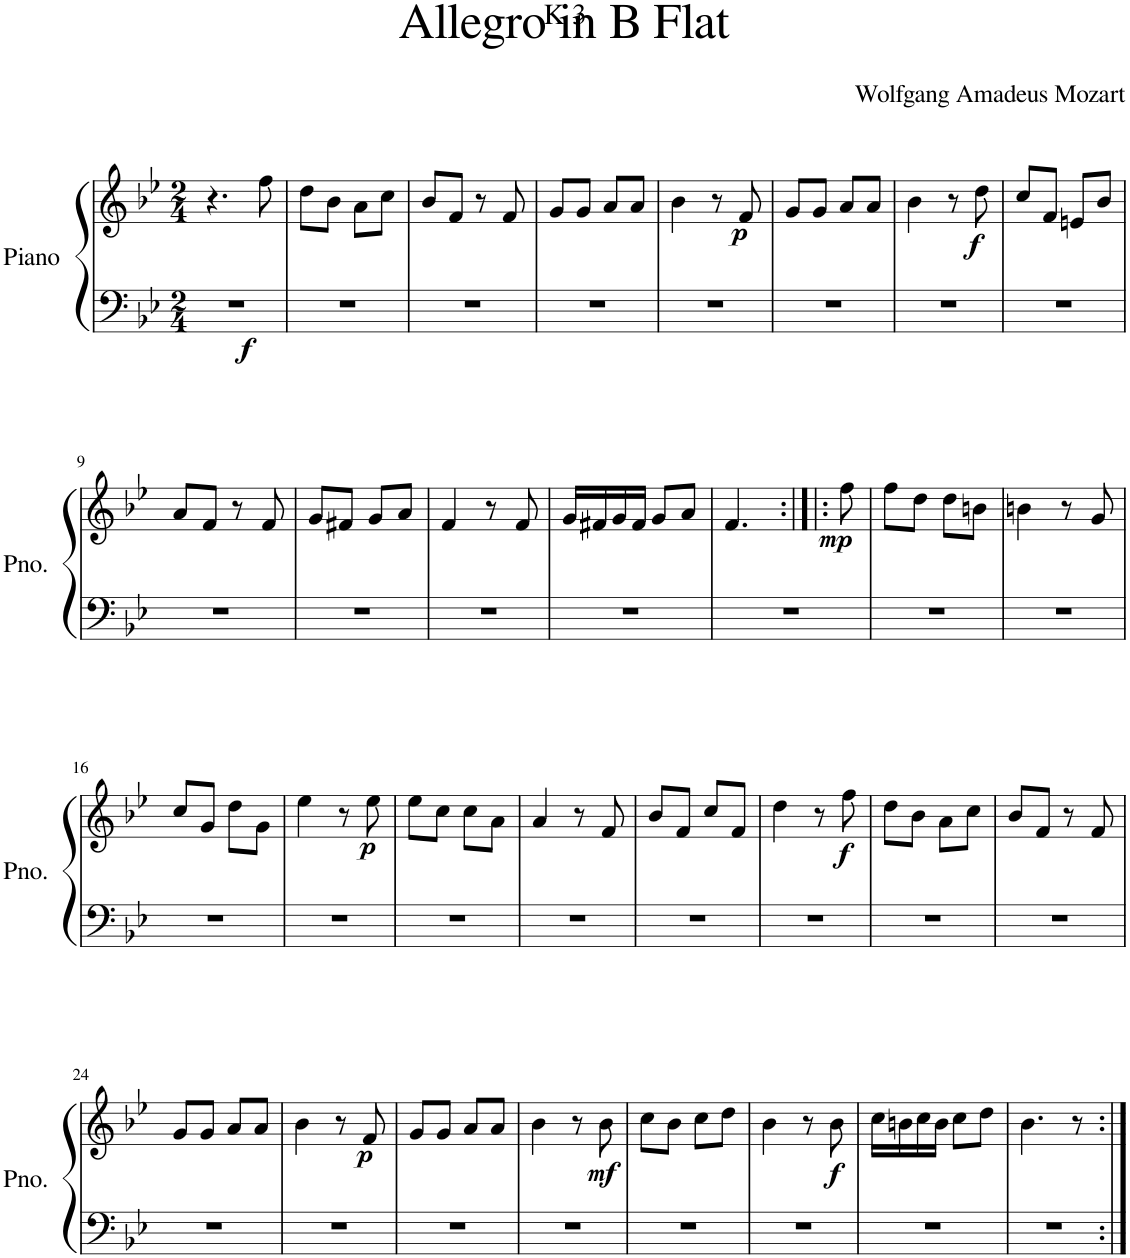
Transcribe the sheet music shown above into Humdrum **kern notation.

**kern	**kern	**dynam
*part1	*part1	*part1
*staff2	*staff1	*staff1/2
*I"Piano	*	*
*I'Pno.	*	*
*clefF4	*clefG2	*
*k[b-e-]	*k[b-e-]	*
*M2/4	*M2/4	*
=1	=1	=1
!	!	!LO:DY:b=2
2r	4.r	f
.	8ff\	.
=2	=2	=2
2r	8dd\L	.
.	8b-\J	.
.	8a\L	.
.	8cc\J	.
=3	=3	=3
2r	8b-/L	.
.	8f/J	.
.	8r	.
.	8f/	.
=4	=4	=4
2r	8g/L	.
.	8g/J	.
.	8a/L	.
.	8a/J	.
=5	=5	=5
2r	4b-\	.
.	8r	.
!	!	!LO:DY:b
.	8f/	p
=6	=6	=6
2r	8g/L	.
.	8g/J	.
.	8a/L	.
.	8a/J	.
=7	=7	=7
2r	4b-\	.
.	8r	.
!	!	!LO:DY:b
.	8dd\	f
=8	=8	=8
2r	8cc/L	.
.	8f/J	.
.	8en/L	.
.	8b-/J	.
!!LO:LB:g=z
=9	=9	=9
2r	8a/L	.
.	8f/J	.
.	8r	.
.	8f/	.
=10	=10	=10
2r	8g/L	.
.	8f#X/J	.
.	8g/L	.
.	8a/J	.
=11	=11	=11
2r	4f/	.
.	8r	.
.	8f/	.
=12	=12	=12
2r	16g/LL	.
.	16f#X/	.
.	16g/	.
.	16f#/JJ	.
.	8g/L	.
.	8a/J	.
==13	==13	==13
2r	4.f/	.
!	!	!LO:DY:b
.	8ff\	mp
=14	=14	=14
2r	8ff\L	.
.	8dd\J	.
.	8dd\L	.
.	8bn\J	.
=15	=15	=15
2r	4bn\	.
.	8r	.
.	8g/	.
!!LO:LB:g=z
=16	=16	=16
2r	8cc/L	.
.	8g/J	.
.	8dd\L	.
.	8g\J	.
=17	=17	=17
2r	4ee-\	.
.	8r	.
!	!	!LO:DY:b
.	8ee-\	p
=18	=18	=18
2r	8ee-\L	.
.	8cc\J	.
.	8cc\L	.
.	8a\J	.
=19	=19	=19
2r	4a/	.
.	8r	.
.	8f/	.
=20	=20	=20
2r	8b-/L	.
.	8f/J	.
.	8cc/L	.
.	8f/J	.
=21	=21	=21
2r	4dd\	.
.	8r	.
!	!	!LO:DY:b
.	8ff\	f
=22	=22	=22
2r	8dd\L	.
.	8b-\J	.
.	8a\L	.
.	8cc\J	.
=23	=23	=23
2r	8b-/L	.
.	8f/J	.
.	8r	.
.	8f/	.
!!LO:LB:g=z
=24	=24	=24
2r	8g/L	.
.	8g/J	.
.	8a/L	.
.	8a/J	.
=25	=25	=25
2r	4b-\	.
.	8r	.
!	!	!LO:DY:b
.	8f/	p
=26	=26	=26
2r	8g/L	.
.	8g/J	.
.	8a/L	.
.	8a/J	.
=27	=27	=27
2r	4b-\	.
.	8r	.
!	!	!LO:DY:b
.	8b-\	mf
=28	=28	=28
2r	8cc\L	.
.	8b-\J	.
.	8cc\L	.
.	8dd\J	.
=29	=29	=29
2r	4b-\	.
.	8r	.
!	!	!LO:DY:b
.	8b-\	f
=30	=30	=30
2r	16cc\LL	.
.	16bn\	.
.	16cc\	.
.	16b\JJ	.
.	8cc\L	.
.	8dd\J	.
=31	=31	=31
2r	4.b-\	.
.	8r	.
=:|!	=:|!	=:|!
*-	*-	*-
